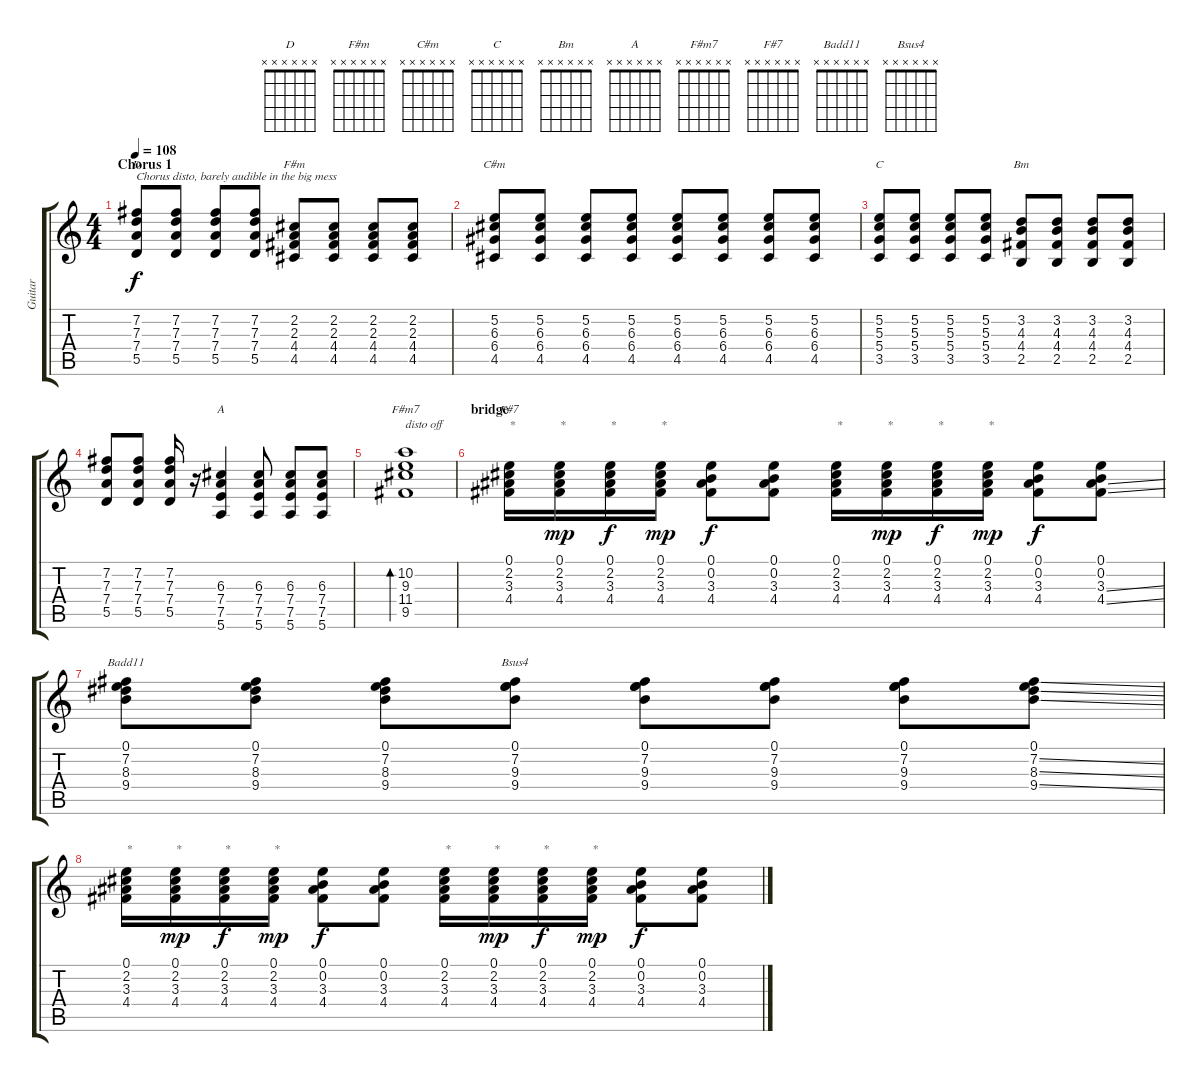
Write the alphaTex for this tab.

\track ("Guitar" "Guitar") {instrument overdrivenguitar}
\staff {score tabs}
\tuning (E4 B3 G3 D3 A2 E2) {hide}
\chord ("D" x x x x x x)
\chord ("F#m" x x x x x x)
\chord ("C#m" x x x x x x)
\chord ("C" x x x x x x)
\chord ("Bm" x x x x x x)
\chord ("A" x x x x x x)
\chord ("F#m7" x x x x x x)
\chord ("F#7" x x x x x x)
\chord ("Badd11" x x x x x x)
\chord ("Bsus4" x x x x x x)
\ts (4 4)
\section ("" "Chorus 1")
\tempo 108
\clef g2
\ks c
(7.2 7.3 7.4 5.5).8{ch "D" txt "Chorus disto, barely audible in the big mess" dy f instrument distortionguitar} (7.2 7.3 7.4 5.5).8 (7.2 7.3 7.4 5.5).8 (7.2 7.3 7.4 5.5).8 (2.2 2.3 4.4 4.5).8{ch "F#m"} (2.2 2.3 4.4 4.5).8 (2.2 2.3 4.4 4.5).8 (2.2 2.3 4.4 4.5).8 |
(5.2 6.3 6.4 4.5).8{ch "C#m"} (5.2 6.3 6.4 4.5).8 (5.2 6.3 6.4 4.5).8 (5.2 6.3 6.4 4.5).8 (5.2 6.3 6.4 4.5).8 (5.2 6.3 6.4 4.5).8 (5.2 6.3 6.4 4.5).8 (5.2 6.3 6.4 4.5).8 |
(5.2 5.3 5.4 3.5).8{ch "C"} (5.2 5.3 5.4 3.5).8 (5.2 5.3 5.4 3.5).8 (5.2 5.3 5.4 3.5).8 (3.2 4.3 4.4 2.5).8{ch "Bm"} (3.2 4.3 4.4 2.5).8 (3.2 4.3 4.4 2.5).8 (3.2 4.3 4.4 2.5).8 |
(7.2 7.3 7.4 5.5).8 (7.2 7.3 7.4 5.5).8 (7.2 7.3 7.4 5.5).16 r.16 (6.3 7.4 7.5 5.6).4{ch "A"} (6.3 7.4 7.5 5.6).8 (6.3 7.4 7.5 5.6).8 (6.3 7.4 7.5 5.6).8 |
(10.2 9.3 11.4 9.5).1{bd 120 ch "F#m7" txt "disto off" instrument overdrivenguitar} |
\section ("" "bridge")
(0.1 2.2 3.3 4.4).16{ch "F#7" txt "*"} (0.1 2.2 3.3 4.4).16{txt "*" dy mp} (0.1 2.2 3.3 4.4).16{txt "*" dy f} (0.1 2.2 3.3 4.4).16{txt "*" dy mp} (0.1 0.2 3.3 4.4).8{dy f} (0.1 0.2 3.3 4.4).8 (0.1 2.2 3.3 4.4).16{txt "*"} (0.1 2.2 3.3 4.4).16{txt "*" dy mp} (0.1 2.2 3.3 4.4).16{txt "*" dy f} (0.1 2.2 3.3 4.4).16{txt "*" dy mp} (0.1 0.2 3.3 4.4).8{dy f} (0.1 0.2 3.3{ss} 4.4{ss}).8 |
(0.1 7.2 8.3 9.4).8{ch "Badd11"} (0.1 7.2 8.3 9.4).8 (0.1 7.2 8.3 9.4).8 (0.1 7.2 9.3 9.4).8{ch "Bsus4"} (0.1 7.2 9.3 9.4).8 (0.1 7.2 9.3 9.4).8 (0.1 7.2 9.3 9.4).8 (0.1 7.2{ss} 8.3{ss} 9.4{ss}).8 |
(0.1 2.2 3.3 4.4).16{txt "*"} (0.1 2.2 3.3 4.4).16{txt "*" dy mp} (0.1 2.2 3.3 4.4).16{txt "*" dy f} (0.1 2.2 3.3 4.4).16{txt "*" dy mp} (0.1 0.2 3.3 4.4).8{dy f} (0.1 0.2 3.3 4.4).8 (0.1 2.2 3.3 4.4).16{txt "*"} (0.1 2.2 3.3 4.4).16{txt "*" dy mp} (0.1 2.2 3.3 4.4).16{txt "*" dy f} (0.1 2.2 3.3 4.4).16{txt "*" dy mp} (0.1 0.2 3.3 4.4).8{dy f} (0.1 0.2 3.3{ss} 4.4{ss}).8
